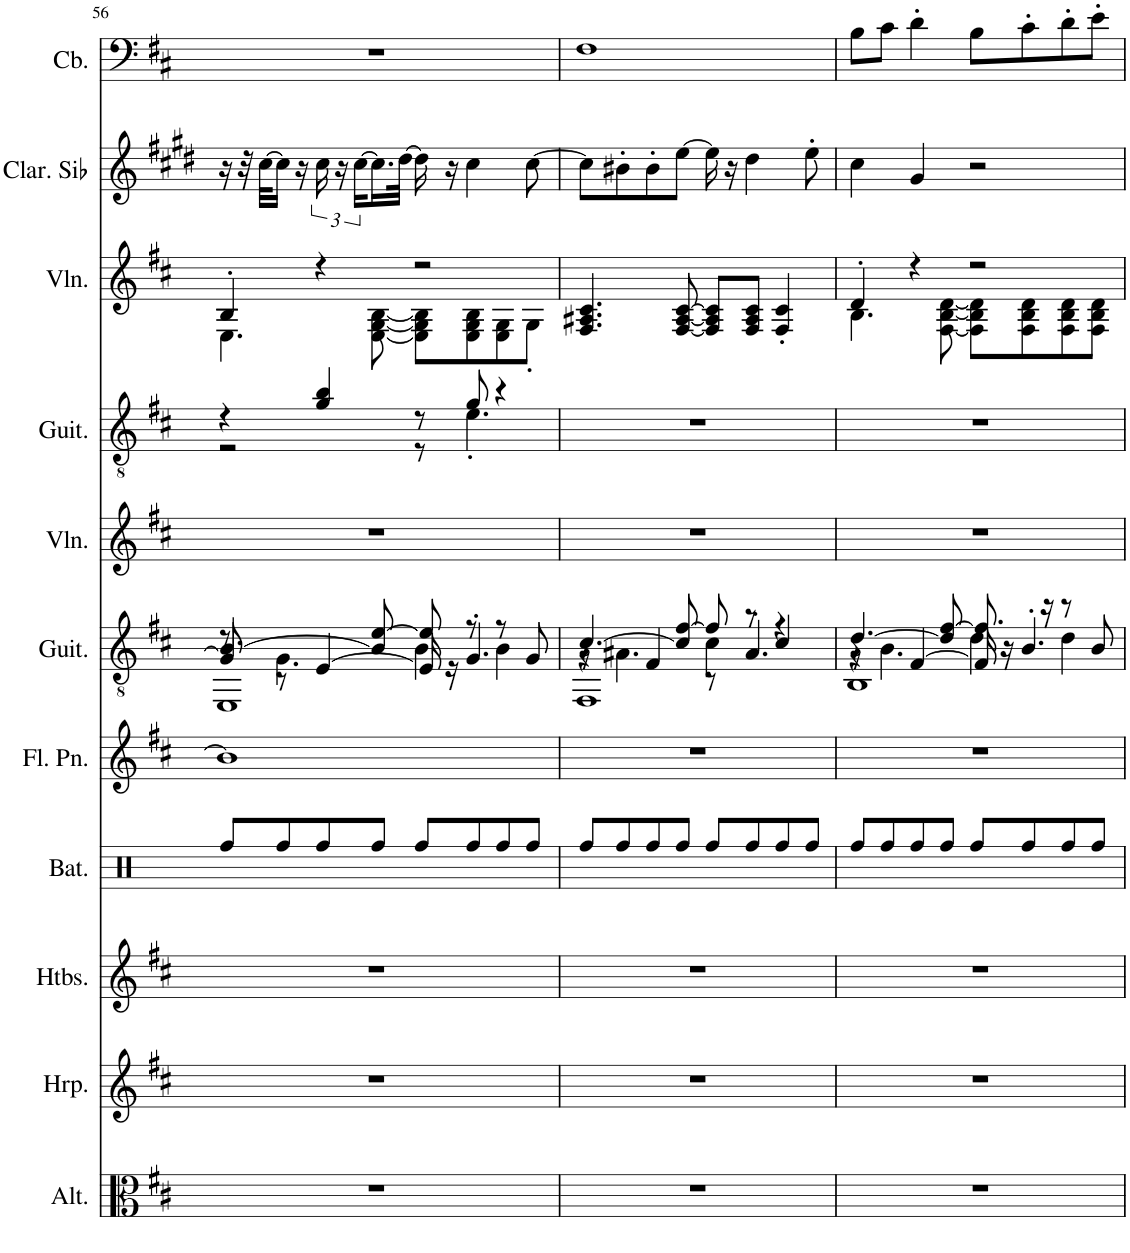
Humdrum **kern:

**kern	**kern	**kern	**kern	**kern	**kern	**kern	**kern	**kern	**kern	**kern
*part11	*part10	*part9	*part8	*part7	*part6	*part5	*part4	*part3	*part2	*part1
*staff11	*staff10	*staff9	*staff8	*staff7	*staff6	*staff5	*staff4	*staff3	*staff2	*staff1
*I"Altos	*I"Harpe	*I"Hautbois	*I"Batterie	*I"Flûte de Pan	*I"Guitare acoustique	*I"Violon	*I"Guitare acoustique	*I"Violon	*I"Clarinette en Sib	*I"Contrebasse
*I'Alt.	*I'Hrp.	*I'Htbs.	*I'Bat.	*I'Fl. Pn.	*I'Guit.	*I'Vln.	*I'Guit.	*I'Vln.	*I'Clar. Sib	*I'Cb.
!!LO:PB:g=z
*clefC3	*clefG2	*clefG2	*clefX	*clefG2	*clefGv2	*clefG2	*clefGv2	*clefG2	*clefG2	*clefF4
*	*	*	*	*	*	*	*	*	*Trd1c2	*Trd7c12
*k[f#c#]	*k[f#c#]	*k[f#c#]	*k[]	*k[f#c#]	*k[f#c#]	*k[f#c#]	*k[f#c#]	*k[f#c#]	*k[f#c#g#d#]	*k[f#c#]
*M4/4	*M4/4	*M4/4	*M4/4	*M4/4	*M4/4	*M4/4	*M4/4	*M4/4	*M4/4	*M4/4
=56	=56	=56	=56	=56	=56	=56	=56	=56	=56	=56
*	*	*	*	*	*^	*	*^	*^	*	*
*	*	*	*	*	*	*^	*	*	*	*	*	*	*
*	*	*	*	*	*	*	*^	*	*	*	*	*	*	*
1r	1r	1r	8Rff/L	1b]	[4.B/	8r	8G/]	1EE	1r	4r	2r	4B'/	4.E\	16r	1r
.	.	.	.	.	.	.	.	.	.	.	.	.	.	32r	.
.	.	.	.	.	.	.	.	.	.	.	.	.	.	[32cc#\KLL	.
.	.	.	8Rff/	.	.	4.G\	8r	.	.	.	.	.	.	16cc#\JJ]	.
.	.	.	.	.	.	.	.	.	.	.	.	.	.	16r	.
.	.	.	8Rff/	.	.	.	[4E/	.	.	4g/ 4b/	.	4r	.	24cc#\	.
.	.	.	.	.	.	.	.	.	.	.	.	.	.	24r	.
.	.	.	.	.	.	.	.	.	.	.	.	.	.	[24cc#\LL	.
.	.	.	8Rff/J	.	8B/] [8e/	.	.	.	.	.	.	.	[8E\ [8G\ [8B\	16.cc#\]	.
.	.	.	.	.	.	.	.	.	.	.	.	.	.	[32dd#\JJk	.
.	.	.	8Rff/L	.	8e/]	4B\	16E/]	.	.	8r	8r	2r	8E\] 8G\] 8B\]L	16dd#\]	.
.	.	.	.	.	.	.	16r	.	.	.	.	.	.	16r	.
.	.	.	8Rff/	.	8r	.	4.G'/	.	.	8g/	4.e'\	.	8E\ 8G\ 8B\	4cc#\	.
.	.	.	8Rff/	.	8r	4B\	.	.	.	4r	.	.	8E\ 8G\	.	.
.	.	.	8Rff/J	.	8G/	.	.	.	.	.	.	.	8G'\J	[8cc#\	.
*	*	*	*	*	*	*	*	*	*	*v	*v	*	*	*	*
*	*	*	*	*	*	*	*	*	*	*	*v	*v	*	*
=57	=57	=57	=57	=57	=57	=57	=57	=57	=57	=57	=57	=57	=57
1r	1r	1r	8Rff/L	1r	[4.c#/	8r	4r	1FF#	1r	1r	4.F#/ 4.A#X/ 4.c#/	8cc#\L]	1F#
.	.	.	8Rff/	.	.	4.A#X\	.	.	.	.	.	8b#X'\	.
.	.	.	8Rff/	.	.	.	4F#/	.	.	.	.	8b#'\	.
.	.	.	8Rff/J	.	8c#/] [8f#/	.	.	.	.	.	[8F#/ [8A#/ [8c#/	[8ee\J	.
.	.	.	8Rff/L	.	8f#/]	4c#\	8r	.	.	.	8F#/] 8A#/] 8c#/]L	16ee\]	.
.	.	.	.	.	.	.	.	.	.	.	.	16r	.
.	.	.	8Rff/	.	8r	.	4.A#'/	.	.	.	8F#/ 8A#/ 8c#/J	4dd#\	.
.	.	.	8Rff/	.	4c#/	4r	.	.	.	.	4F#/' 4c#/'	.	.
.	.	.	8Rff/J	.	.	.	.	.	.	.	.	8ee'\	.
=58	=58	=58	=58	=58	=58	=58	=58	=58	=58	=58	=58	=58	=58
*	*	*	*	*	*	*	*	*	*	*	*^	*	*
1r	1r	1r	8Rff/L	1r	[4.d/	8r	4r	1BB	1r	1r	4d'/	4.B\	4cc#\	8B\L
.	.	.	8Rff/	.	.	4.B\	.	.	.	.	.	.	.	8c#\J
.	.	.	8Rff/	.	.	.	[4F#/	.	.	.	4r	.	4g#/	4d'\
.	.	.	8Rff/J	.	8d/] [8f#/	.	.	.	.	.	.	[8F#\ [8B\ [8d\	.	.
.	.	.	8Rff/L	.	8.f#/]	4d\	16F#/]	.	.	.	2r	8F#\] 8B\] 8d\]L	2r	8B\L
.	.	.	.	.	.	.	16r	.	.	.	.	.	.	.
.	.	.	8Rff/	.	.	.	4.B'/	.	.	.	.	8F#\ 8B\ 8d\	.	8c#'\
.	.	.	.	.	16r	.	.	.	.	.	.	.	.	.
.	.	.	8Rff/	.	8r	4d\	.	.	.	.	.	8F#\ 8B\ 8d\	.	8d'\
.	.	.	8Rff/J	.	8B/	.	.	.	.	.	.	8F#\ 8B\ 8d\J	.	8e'\J
*	*	*	*	*	*v	*v	*v	*v	*	*	*v	*v	*	*
=	=	=	=	=	=	=	=	=	=	=
*-	*-	*-	*-	*-	*-	*-	*-	*-	*-	*-
